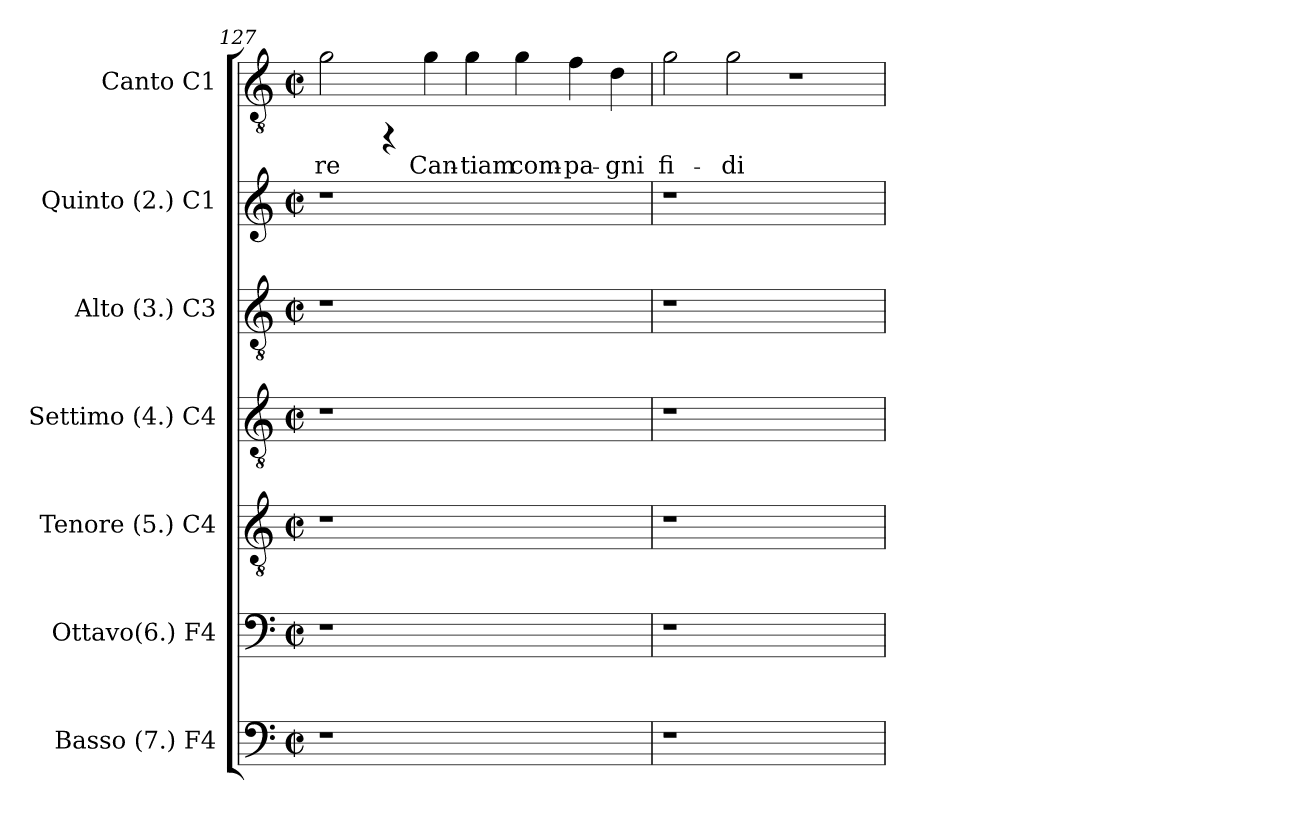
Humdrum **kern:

**kern	**kern	**kern	**kern	**kern	**kern	**kern	**text
*part7	*part6	*part5	*part4	*part3	*part2	*part1	*part1
*staff7	*staff6	*staff5	*staff4	*staff3	*staff2	*staff1	*staff1
*I"Basso (7.)  F4	*I"Ottavo(6.)  F4	*I"Tenore (5.)  C4	*I"Settimo (4.)  C4	*I"Alto (3.)  C3	*I"Quinto (2.)  C1	*I"Canto  C1	*
*	*	*I'T	*	*I'A	*	*I'C	*
*clefF4	*clefF4	*clefGv2	*clefGv2	*clefGv2	*clefG2	*clefGv2	*
*k[]	*k[]	*k[]	*k[]	*k[]	*k[]	*k[]	*
*C:	*C:	*C:	*C:	*C:	*C:	*C:	*
*M2/2	*M2/2	*M2/2	*M2/2	*M2/2	*M2/2	*M2/2	*
*met(c|)	*met(c|)	*met(c|)	*met(c|)	*met(c|)	*met(c|)	*met(c|)	*
=127	=127	=127	=127	=127	=127	=127	=127
!	!	!	!	!	!	!	!LO:LY:b:cj
1r	1r	1r	1r	1r	1r	2g\	-re
.	.	.	.	.	.	4rFF	.
!	!	!	!	!	!	!	!LO:LY:b:cj
.	.	.	.	.	.	4g\	Can-
!	!	!	!	!	!	!	!LO:LY:b:cj
1ryy	1ryy	1ryy	1ryy	1ryy	1ryy	4g\	-tiam
!	!	!	!	!	!	!	!LO:LY:b:cj
.	.	.	.	.	.	4g\	com-
!	!	!	!	!	!	!	!LO:LY:b:cj
.	.	.	.	.	.	4f\	-pa-
!	!	!	!	!	!	!	!LO:LY:b:cj
.	.	.	.	.	.	4d\	-gni
!!LO:PB:g=z
=128	=128	=128	=128	=128	=128	=128	=128
!	!	!	!	!	!	!	!LO:LY:b:cj
1r	1r	1r	1r	1r	1r	2g\	fi-
!	!	!	!	!	!	!	!LO:LY:b:cj
.	.	.	.	.	.	2g\	-di
1ryy	1ryy	1ryy	1ryy	1ryy	1ryy	1r	.
=	=	=	=	=	=	=	=
*-	*-	*-	*-	*-	*-	*-	*-
